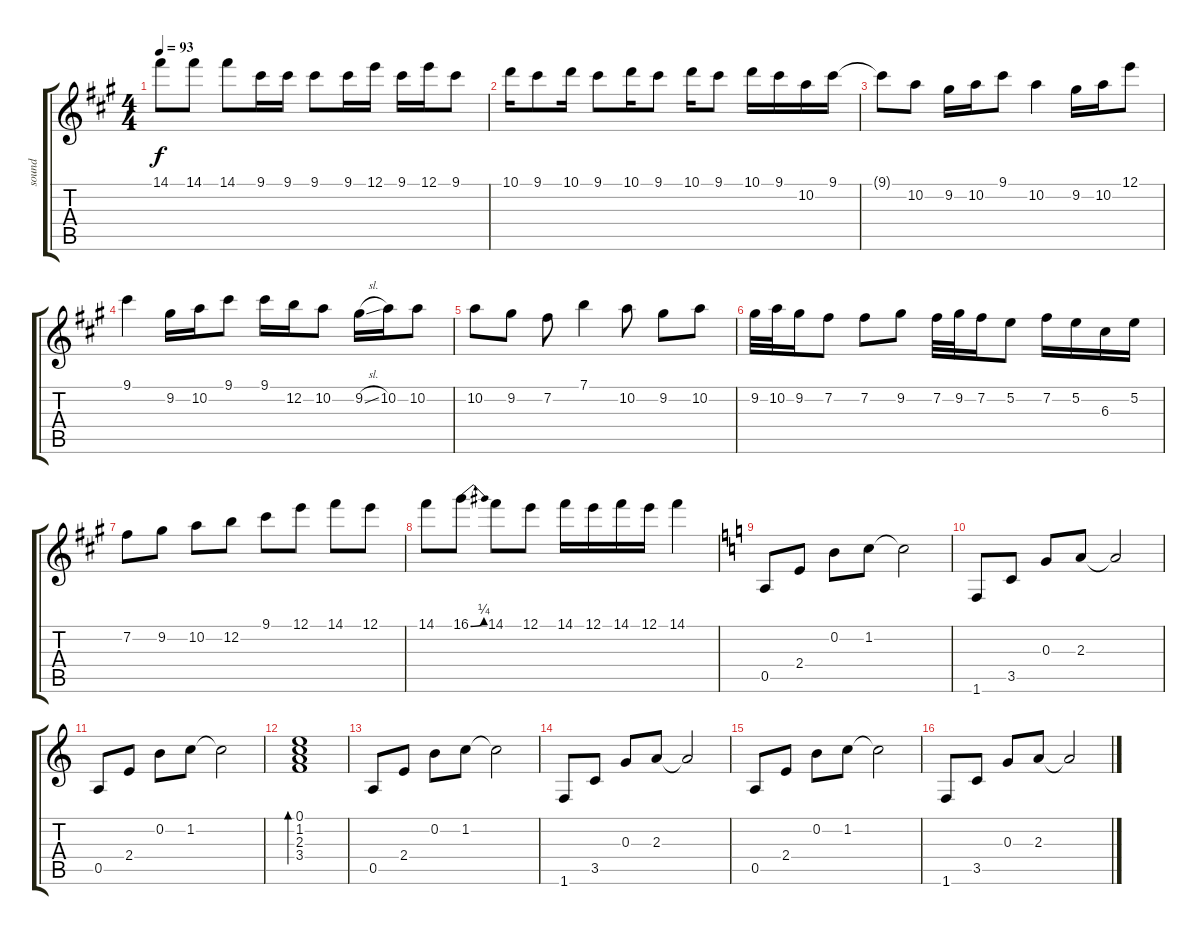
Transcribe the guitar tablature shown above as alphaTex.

\track ("sound" "sound") {instrument acousticguitarsteel}
\staff {score tabs}
\tuning (E4 B3 G3 D3 A2 E2) {hide}
\ts (4 4)
\tempo 93
\clef g2
\ks a
14.1.8{dy f} 14.1.8 14.1.8 9.1.16 9.1.16 9.1.8 9.1.16 12.1.16 9.1.16 12.1.16 9.1.8 |
10.1.16 9.1.8 10.1.16 9.1.8 10.1.16 9.1.8 10.1.16 9.1.8 10.1.16 9.1.16 10.2.16 9.1.16 |
9.1{t}.8 10.2.8 9.2.16 10.2.16 9.1.8 10.2.4 9.2.16 10.2.16 12.1.8 |
9.1.4 9.2.16 10.2.16 9.1.8 9.1.16 12.2.16 10.2.8 9.2{sl}.16 10.2.16 10.2.8 |
10.2.8 9.2.8 7.2.8 7.1.4 10.2.8 9.2.8 10.2.8 |
9.2.32 10.2.32 9.2.16 7.2.8 7.2.8 9.2.8 7.2.32 9.2.32 7.2.16 5.2.8 7.2.16 5.2.16 6.3.16 5.2.16 |
7.2.8 9.2.8 10.2.8 12.2.8 9.1.8 12.1.8 14.1.8 12.1.8 |
14.1.8 16.1{be (bend 0 0 60 1)}.8 14.1.8 12.1.8 14.1.16 12.1.16 14.1.16 12.1.16 14.1.4 |
\ks c
0.5.8 2.4.8 0.2.8 1.2.8 1.2{t}.2 |
1.6.8 3.5.8 0.3.8 2.3.8 2.3{t}.2 |
0.5.8 2.4.8 0.2.8 1.2.8 1.2{t}.2 |
(0.1 1.2 2.3 3.4).1{bd 60} |
0.5.8 2.4.8 0.2.8 1.2.8 1.2{t}.2 |
1.6.8 3.5.8 0.3.8 2.3.8 2.3{t}.2 |
0.5.8 2.4.8 0.2.8 1.2.8 1.2{t}.2 |
1.6.8 3.5.8 0.3.8 2.3.8 2.3{t}.2
